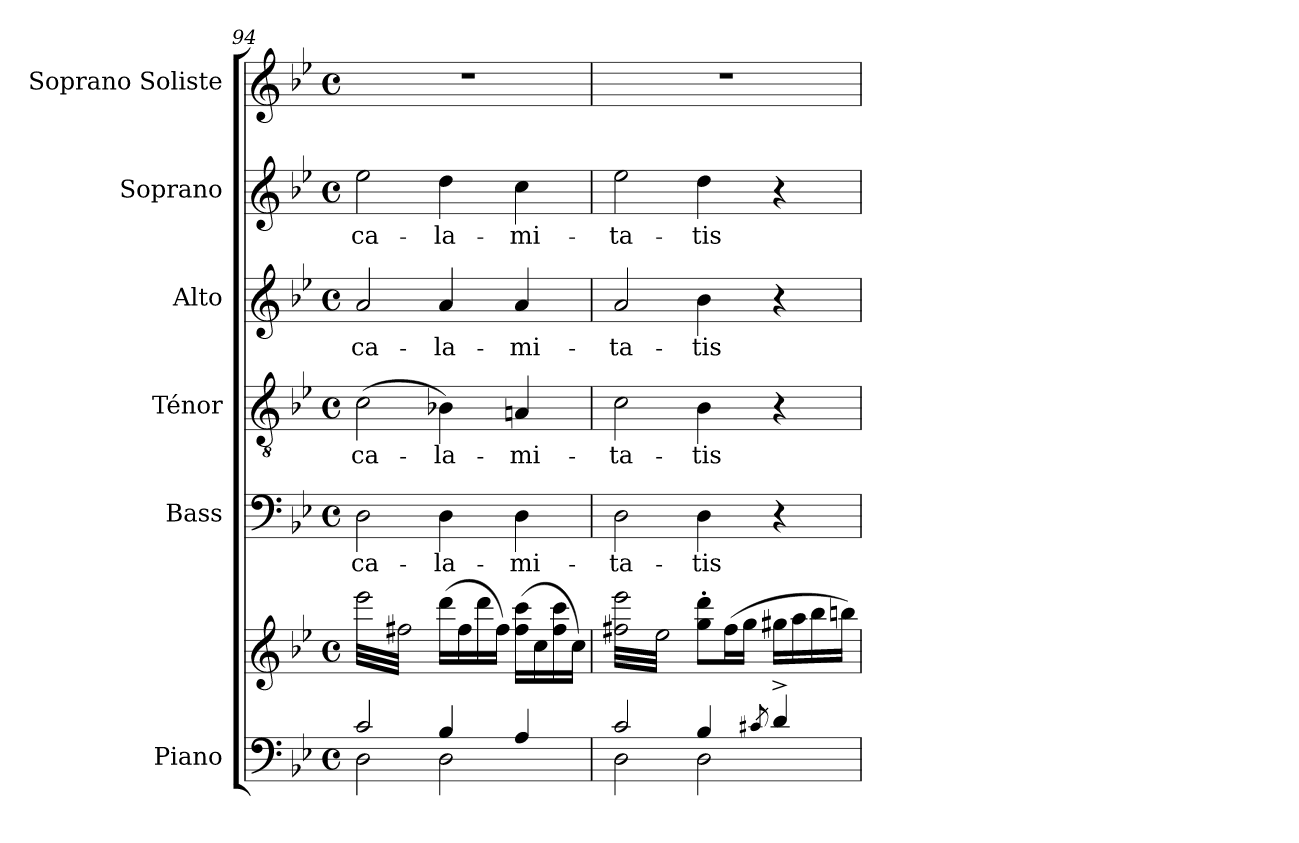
**kern	**kern	**kern	**text	**kern	**text	**kern	**text	**kern	**text	**kern
*part6	*part6	*part5	*part5	*part4	*part4	*part3	*part3	*part2	*part2	*part1
*staff7	*staff6	*staff5	*staff5	*staff4	*staff4	*staff3	*staff3	*staff2	*staff2	*staff1
*I"Piano	*	*I"Bass	*	*I"Ténor	*	*I"Alto	*	*I"Soprano	*	*I"Soprano Soliste
*I'Pno.	*	*I'B.	*	*I'T.	*	*I'A.	*	*I'S.	*	*
*clefF4	*clefG2	*clefF4	*	*clefGv2	*	*clefG2	*	*clefG2	*	*clefG2
*	*	*	*	*	*	*ITrd2c3	*	*	*	*
*k[b-e-]	*k[b-e-]	*k[b-e-]	*	*k[b-e-]	*	*k[f#]	*	*k[b-e-]	*	*k[b-e-]
*M4/4	*M4/4	*M4/4	*	*M4/4	*	*M4/4	*	*M4/4	*	*M4/4
*met(c)	*met(c)	*met(c)	*	*met(c)	*	*met(c)	*	*met(c)	*	*met(c)
=94	=94	=94	=94	=94	=94	=94	=94	=94	=94	=94
*^	*	*	*	*	*	*	*	*	*	*
*	*	*tremolo	*	*	*	*	*	*	*	*	*
2c/	2D\	(32eee-\LLL	2D\	ca-	(2c\	ca-	2f#i/	ca-	2ee-\	ca-	1r
.	.	32ff#X\)	.	.	.	.	.	.	.	.	.
.	.	32eee-\	.	.	.	.	.	.	.	.	.
.	.	32ff#X\)	.	.	.	.	.	.	.	.	.
.	.	32eee-\	.	.	.	.	.	.	.	.	.
.	.	32ff#X\)	.	.	.	.	.	.	.	.	.
.	.	32eee-\	.	.	.	.	.	.	.	.	.
.	.	32ff#X\)	.	.	.	.	.	.	.	.	.
.	.	32eee-\	.	.	.	.	.	.	.	.	.
.	.	32ff#X\)	.	.	.	.	.	.	.	.	.
.	.	32eee-\	.	.	.	.	.	.	.	.	.
.	.	32ff#X\)	.	.	.	.	.	.	.	.	.
.	.	32eee-\	.	.	.	.	.	.	.	.	.
.	.	32ff#X\)	.	.	.	.	.	.	.	.	.
.	.	32eee-\	.	.	.	.	.	.	.	.	.
.	.	32ff#X\)JJJ	.	.	.	.	.	.	.	.	.
*	*	*Xtremolo	*	*	*	*	*	*	*	*	*
4B-/	2D\	(16ddd\LL	4D\	-la-	4B-X\)	-la-	4f#i/	-la-	4dd\	-la-	.
.	.	.	.	.	.	.	.	.	.	.	.
.	.	16ff#\	.	.	.	.	.	.	.	.	.
.	.	.	.	.	.	.	.	.	.	.	.
.	.	16ddd\	.	.	.	.	.	.	.	.	.
.	.	.	.	.	.	.	.	.	.	.	.
.	.	16ff#\JJ)	.	.	.	.	.	.	.	.	.
.	.	.	.	.	.	.	.	.	.	.	.
4A/	.	(16ff#\ 16ccc\LL	4D\	-mi-	4An/	-mi-	4f#i/	-mi-	4cc\	-mi-	.
.	.	16cc\	.	.	.	.	.	.	.	.	.
.	.	16ff#\ 16ccc\	.	.	.	.	.	.	.	.	.
.	.	16cc\JJ)	.	.	.	.	.	.	.	.	.
=95	=95	=95	=95	=95	=95	=95	=95	=95	=95	=95	=95
*	*	*tremolo	*	*	*	*	*	*	*	*	*
2c/	2D\	(32ff#X\ 32eee-\LLL	2D\	-ta-	2c\	-ta-	2f#i/	-ta-	2ee-\	-ta-	1r
.	.	32ee-\)	.	.	.	.	.	.	.	.	.
.	.	32ff#X\ 32eee-\	.	.	.	.	.	.	.	.	.
.	.	32ee-\)	.	.	.	.	.	.	.	.	.
.	.	32ff#X\ 32eee-\	.	.	.	.	.	.	.	.	.
.	.	32ee-\)	.	.	.	.	.	.	.	.	.
.	.	32ff#X\ 32eee-\	.	.	.	.	.	.	.	.	.
.	.	32ee-\)	.	.	.	.	.	.	.	.	.
.	.	32ff#X\ 32eee-\	.	.	.	.	.	.	.	.	.
.	.	32ee-\)	.	.	.	.	.	.	.	.	.
.	.	32ff#X\ 32eee-\	.	.	.	.	.	.	.	.	.
.	.	32ee-\)	.	.	.	.	.	.	.	.	.
.	.	32ff#X\ 32eee-\	.	.	.	.	.	.	.	.	.
.	.	32ee-\)	.	.	.	.	.	.	.	.	.
.	.	32ff#X\ 32eee-\	.	.	.	.	.	.	.	.	.
.	.	32ee-\)JJJ	.	.	.	.	.	.	.	.	.
*	*	*Xtremolo	*	*	*	*	*	*	*	*	*
4B-/	2D\	8gg\' 8ddd\'L	4D\	-tis	4B-\	-tis	4gi\	-tis	4dd\	-tis	.
.	.	.	.	.	.	.	.	.	.	.	.
.	.	.	.	.	.	.	.	.	.	.	.
.	.	.	.	.	.	.	.	.	.	.	.
.	.	(16ff#\L	.	.	.	.	.	.	.	.	.
.	.	.	.	.	.	.	.	.	.	.	.
.	.	16gg\JJ	.	.	.	.	.	.	.	.	.
.	.	.	.	.	.	.	.	.	.	.	.
8qc#X/	.	.	.	.	.	.	.	.	.	.	.
4d^/	.	16gg#X\LL	4r	.	4r	.	4r	.	4r	.	.
.	.	16aa\	.	.	.	.	.	.	.	.	.
.	.	16bb-\	.	.	.	.	.	.	.	.	.
.	.	16bbn\JJ)	.	.	.	.	.	.	.	.	.
*v	*v	*	*	*	*	*	*	*	*	*	*
=	=	=	=	=	=	=	=	=	=	=
*-	*-	*-	*-	*-	*-	*-	*-	*-	*-	*-
